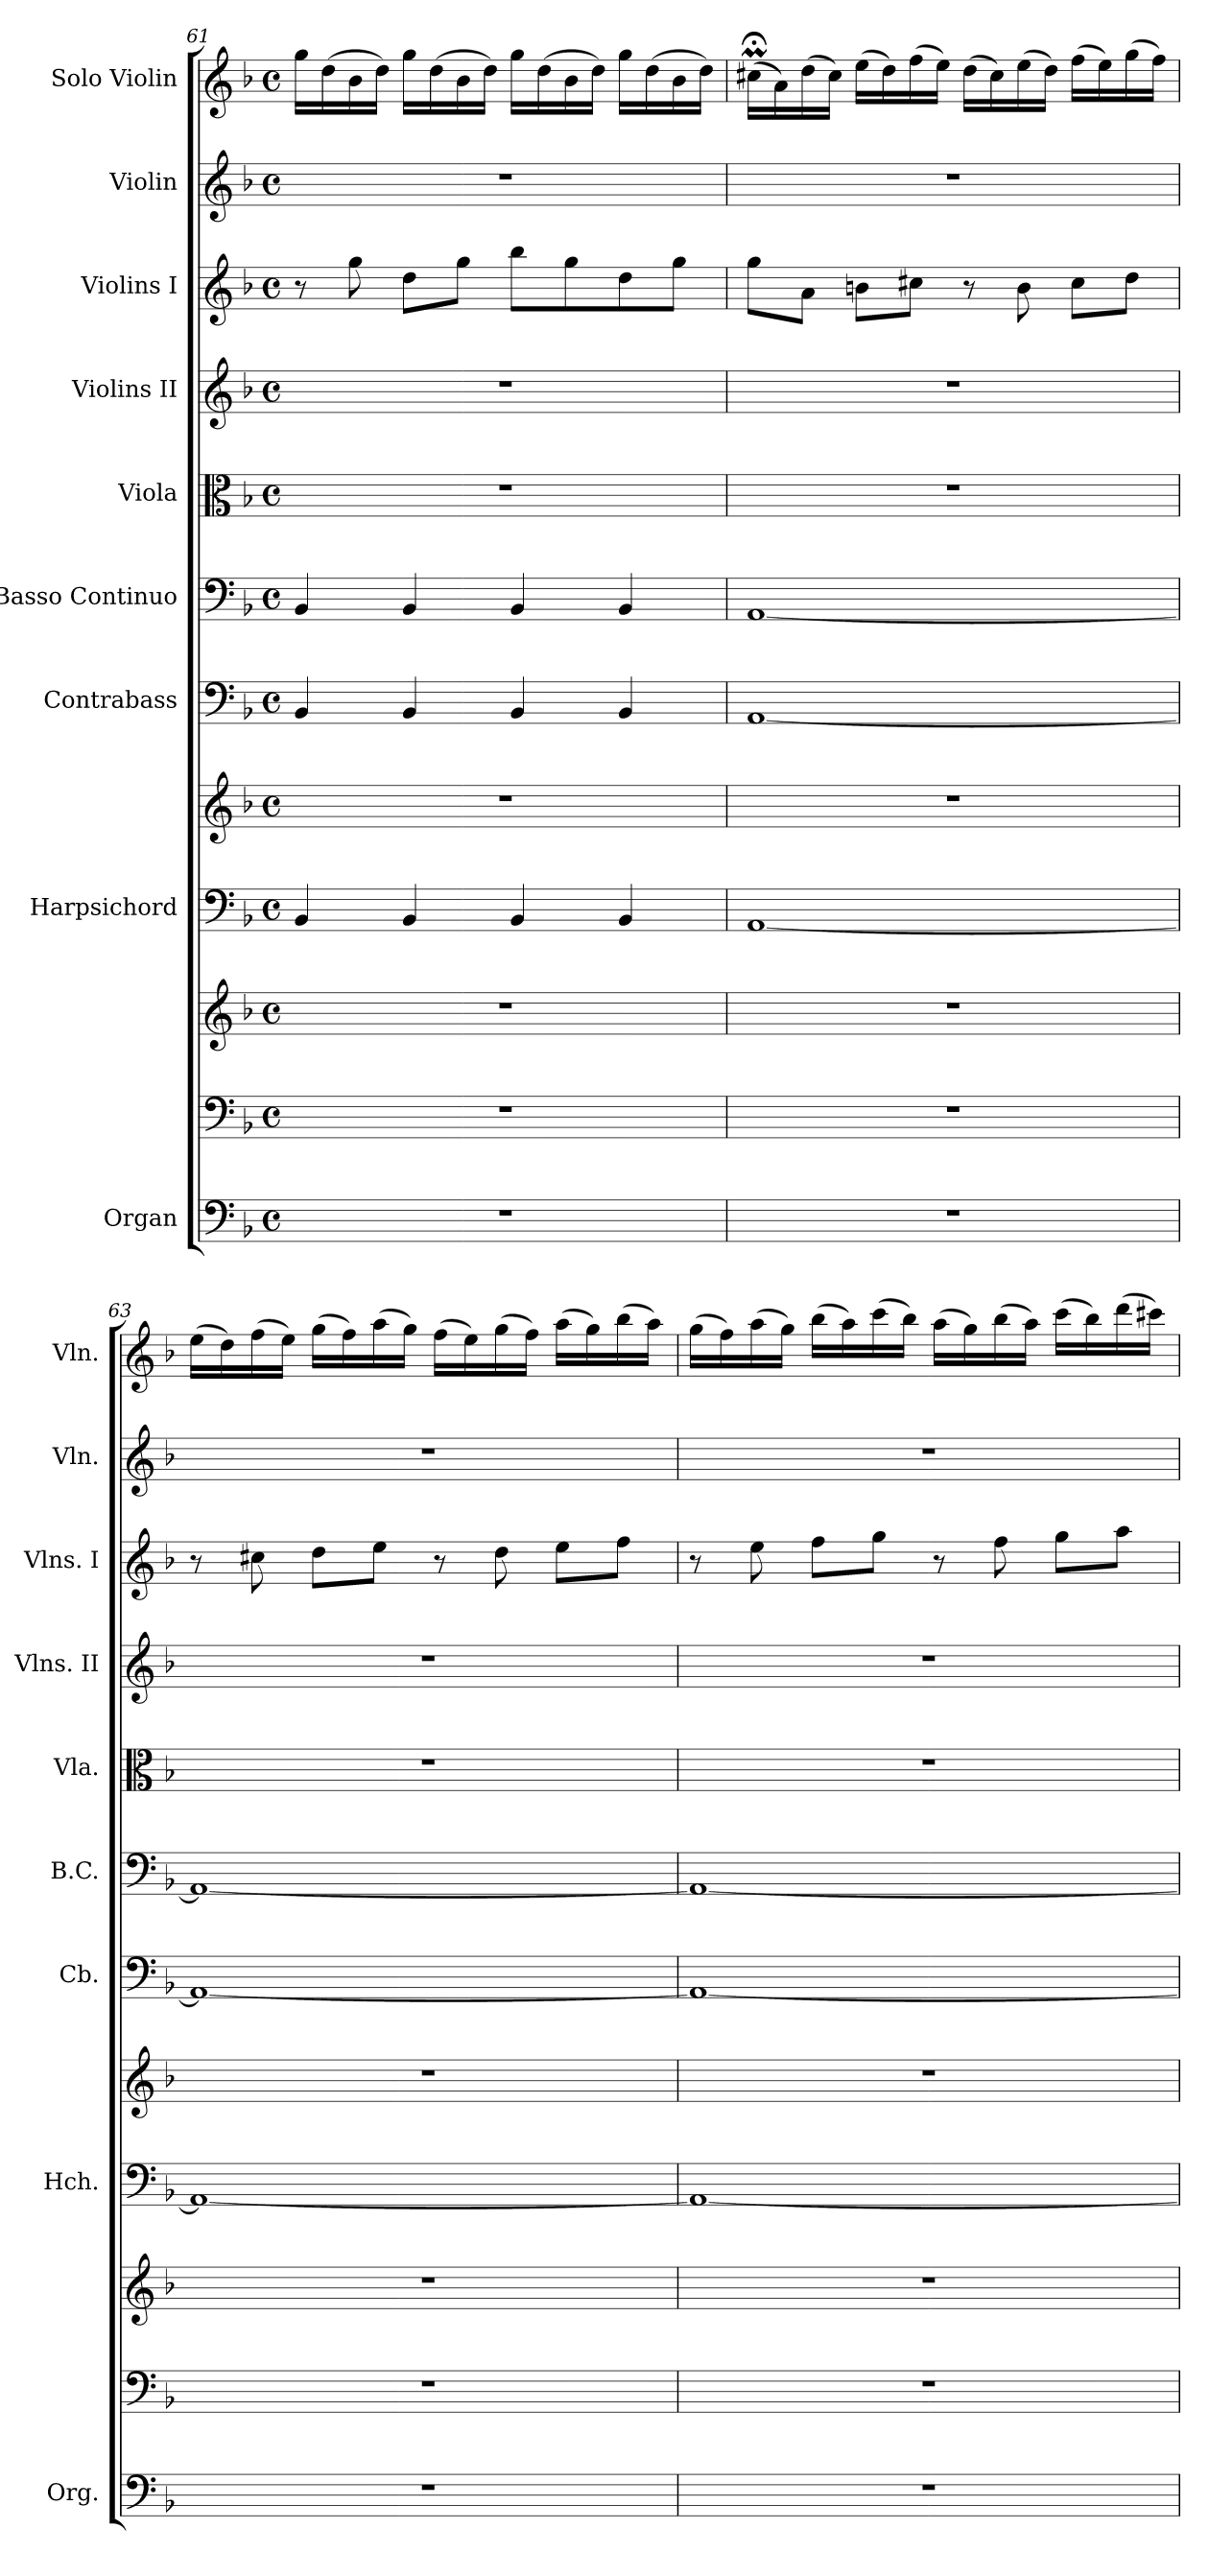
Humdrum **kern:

**kern	**kern	**kern	**kern	**kern	**kern	**kern	**kern	**kern	**kern	**kern	**kern
*part9	*part9	*part9	*part8	*part8	*part7	*part6	*part5	*part4	*part3	*part2	*part1
*staff12	*staff11	*staff10	*staff9	*staff8	*staff7	*staff6	*staff5	*staff4	*staff3	*staff2	*staff1
*I"Organ	*	*	*I"Harpsichord	*	*I"Contrabass	*I"Basso Continuo	*I"Viola	*I"Violins II	*I"Violins I	*I"Violin	*I"Solo Violin
*I'Org.	*	*	*I'Hch.	*	*I'Cb.	*I'B.C.	*I'Vla.	*I'Vlns. II	*I'Vlns. I	*I'Vln.	*I'Vln.
!!LO:LB:g=z
*clefF4	*clefF4	*clefG2	*clefF4	*clefG2	*clefF4	*clefF4	*clefC3	*clefG2	*clefG2	*clefG2	*clefG2
*	*	*	*	*	*ITrd7c12	*	*	*	*	*	*
*k[b-]	*k[b-]	*k[b-]	*k[b-]	*k[b-]	*k[b-]	*k[b-]	*k[b-]	*k[b-]	*k[b-]	*k[b-]	*k[b-]
*M4/4	*M4/4	*M4/4	*M4/4	*M4/4	*M4/4	*M4/4	*M4/4	*M4/4	*M4/4	*M4/4	*M4/4
*met(c)	*met(c)	*met(c)	*met(c)	*met(c)	*met(c)	*met(c)	*met(c)	*met(c)	*met(c)	*met(c)	*met(c)
=61	=61	=61	=61	=61	=61	=61	=61	=61	=61	=61	=61
1r	1r	1r	4BB-/	1r	4BBB-/	4BB-/	1r	1r	8r	1r	16gg\LL
.	.	.	.	.	.	.	.	.	.	.	(>16dd\
.	.	.	.	.	.	.	.	.	8gg\	.	16b-\
.	.	.	.	.	.	.	.	.	.	.	16dd\JJ)
.	.	.	4BB-/	.	4BBB-/	4BB-/	.	.	8dd\L	.	16gg\LL
.	.	.	.	.	.	.	.	.	.	.	(>16dd\
.	.	.	.	.	.	.	.	.	8gg\J	.	16b-\
.	.	.	.	.	.	.	.	.	.	.	16dd\JJ)
.	.	.	4BB-/	.	4BBB-/	4BB-/	.	.	8bb-\L	.	16gg\LL
.	.	.	.	.	.	.	.	.	.	.	(>16dd\
.	.	.	.	.	.	.	.	.	8gg\	.	16b-\
.	.	.	.	.	.	.	.	.	.	.	16dd\JJ)
.	.	.	4BB-/	.	4BBB-/	4BB-/	.	.	8dd\	.	16gg\LL
.	.	.	.	.	.	.	.	.	.	.	(>16dd\
.	.	.	.	.	.	.	.	.	8gg\J	.	16b-\
.	.	.	.	.	.	.	.	.	.	.	16dd\JJ)
=62	=62	=62	=62	=62	=62	=62	=62	=62	=62	=62	=62
1r	1r	1r	[1AA	1r	[1AAA	[1AA	1r	1r	8gg\L	1r	(>16cc#X;<m\LL
.	.	.	.	.	.	.	.	.	.	.	16a\)
.	.	.	.	.	.	.	.	.	8a\J	.	(>16dd\
.	.	.	.	.	.	.	.	.	.	.	16cc#\JJ)
.	.	.	.	.	.	.	.	.	8bn\L	.	(>16ee\LL
.	.	.	.	.	.	.	.	.	.	.	16dd\)
.	.	.	.	.	.	.	.	.	8cc#X\J	.	(>16ff\
.	.	.	.	.	.	.	.	.	.	.	16ee\JJ)
.	.	.	.	.	.	.	.	.	8r	.	(>16dd\LL
.	.	.	.	.	.	.	.	.	.	.	16cc#\)
.	.	.	.	.	.	.	.	.	8b\	.	(>16ee\
.	.	.	.	.	.	.	.	.	.	.	16dd\JJ)
.	.	.	.	.	.	.	.	.	8cc#\L	.	(>16ff\LL
.	.	.	.	.	.	.	.	.	.	.	16ee\)
.	.	.	.	.	.	.	.	.	8dd\J	.	(>16gg\
.	.	.	.	.	.	.	.	.	.	.	16ff\JJ)
!!LO:PB:g=z
=63	=63	=63	=63	=63	=63	=63	=63	=63	=63	=63	=63
1r	1r	1r	1AA_	1r	1AAA_	1AA_	1r	1r	8r	1r	(>16ee\LL
.	.	.	.	.	.	.	.	.	.	.	16dd\)
.	.	.	.	.	.	.	.	.	8cc#X\	.	(>16ff\
.	.	.	.	.	.	.	.	.	.	.	16ee\JJ)
.	.	.	.	.	.	.	.	.	8dd\L	.	(>16gg\LL
.	.	.	.	.	.	.	.	.	.	.	16ff\)
.	.	.	.	.	.	.	.	.	8ee\J	.	(>16aa\
.	.	.	.	.	.	.	.	.	.	.	16gg\JJ)
.	.	.	.	.	.	.	.	.	8r	.	(>16ff\LL
.	.	.	.	.	.	.	.	.	.	.	16ee\)
.	.	.	.	.	.	.	.	.	8dd\	.	(>16gg\
.	.	.	.	.	.	.	.	.	.	.	16ff\JJ)
.	.	.	.	.	.	.	.	.	8ee\L	.	(>16aa\LL
.	.	.	.	.	.	.	.	.	.	.	16gg\)
.	.	.	.	.	.	.	.	.	8ff\J	.	(>16bb-\
.	.	.	.	.	.	.	.	.	.	.	16aa\JJ)
=64	=64	=64	=64	=64	=64	=64	=64	=64	=64	=64	=64
1r	1r	1r	1AA_	1r	1AAA_	1AA_	1r	1r	8r	1r	(>16gg\LL
.	.	.	.	.	.	.	.	.	.	.	16ff\)
.	.	.	.	.	.	.	.	.	8ee\	.	(>16aa\
.	.	.	.	.	.	.	.	.	.	.	16gg\JJ)
.	.	.	.	.	.	.	.	.	8ff\L	.	(>16bb-\LL
.	.	.	.	.	.	.	.	.	.	.	16aa\)
.	.	.	.	.	.	.	.	.	8gg\J	.	(>16ccc\
.	.	.	.	.	.	.	.	.	.	.	16bb-\JJ)
.	.	.	.	.	.	.	.	.	8r	.	(>16aa\LL
.	.	.	.	.	.	.	.	.	.	.	16gg\)
.	.	.	.	.	.	.	.	.	8ff\	.	(>16bb-\
.	.	.	.	.	.	.	.	.	.	.	16aa\JJ)
.	.	.	.	.	.	.	.	.	8gg\L	.	(>16ccc\LL
.	.	.	.	.	.	.	.	.	.	.	16bb-\)
.	.	.	.	.	.	.	.	.	8aa\J	.	(>16ddd\
.	.	.	.	.	.	.	.	.	.	.	16ccc#X\JJ)
=	=	=	=	=	=	=	=	=	=	=	=
*-	*-	*-	*-	*-	*-	*-	*-	*-	*-	*-	*-
